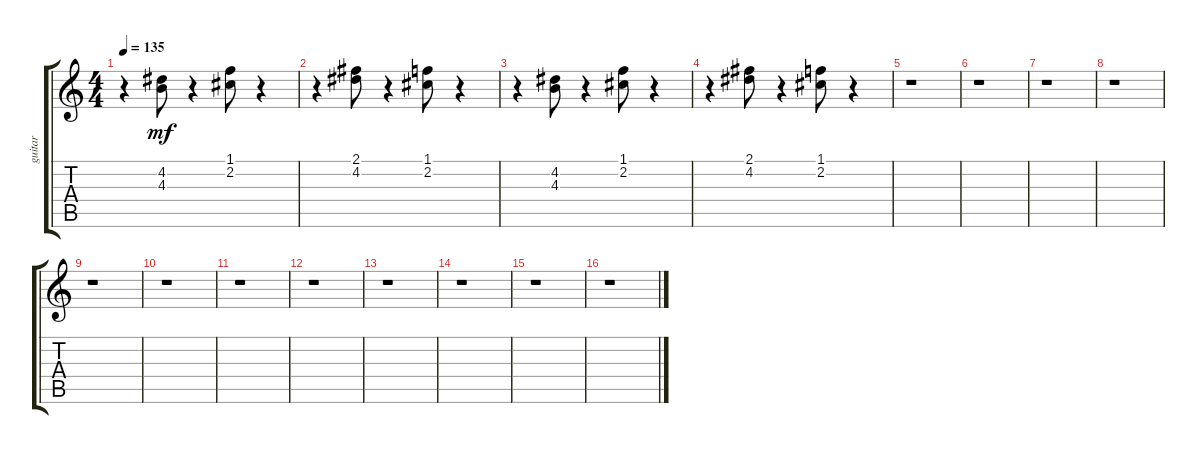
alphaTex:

\track ("guitar" "guitar") {instrument electricguitarmuted}
\staff {score tabs}
\tuning (E4 B3 G3 D3 A2 E2) {hide}
\ts (4 4)
\tempo 135
\clef g2
\ks c
r.4{dy mf} (4.2 4.3).8 r.4 (1.1 2.2).8 r.4 |
r.4 (2.1 4.2).8 r.4 (1.1 2.2).8 r.4 |
r.4 (4.2 4.3).8 r.4 (1.1 2.2).8 r.4 |
r.4 (2.1 4.2).8 r.4 (1.1 2.2).8 r.4 |
r.1 |
r.1 |
r.1 |
r.1 |
r.1 |
r.1 |
r.1 |
r.1 |
r.1 |
r.1 |
r.1 |
r.1
